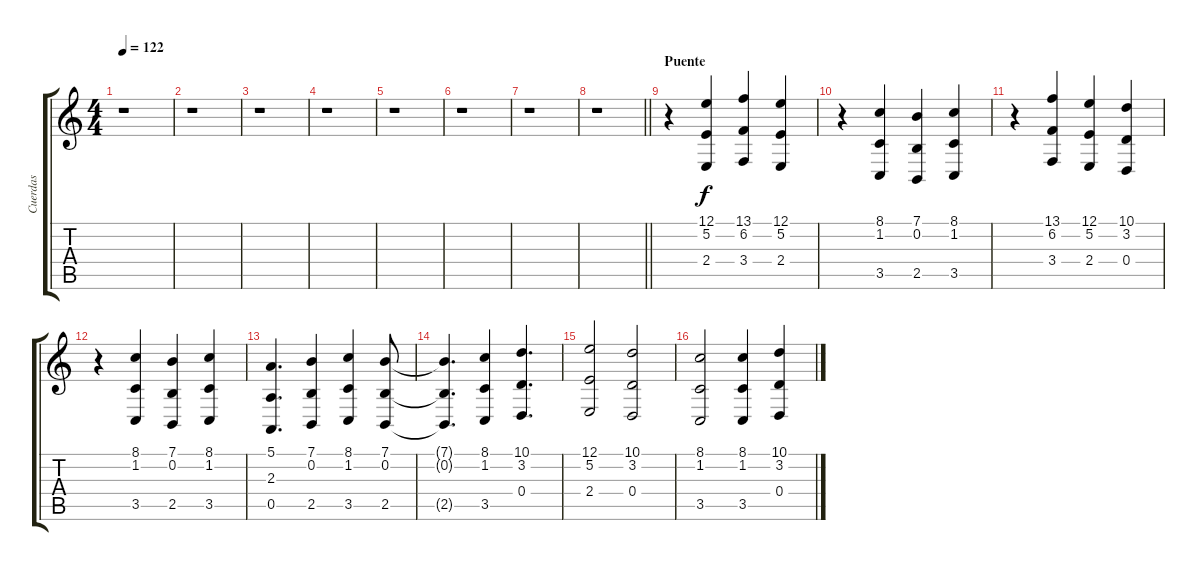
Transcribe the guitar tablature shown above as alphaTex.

\track ("Cuerdas" "Cuerdas") {instrument drawbarorgan}
\staff {score tabs}
\tuning (E4 B3 G3 D3 A2 E2) {hide}
\ts (4 4)
\tempo 122
\clef g2
\ks c
r.1{dy f} |
r.1 |
r.1 |
r.1 |
r.1 |
r.1 |
r.1 |
\barLineRight lightlight
r.1 |
\section ("" "Puente")
r.4{instrument stringensemble1} (12.1 5.2 2.4).4 (13.1 6.2 3.4).4 (12.1 5.2 2.4).4 |
r.4 (8.1 1.2 3.5).4 (7.1 0.2 2.5).4 (8.1 1.2 3.5).4 |
r.4 (13.1 6.2 3.4).4 (12.1 5.2 2.4).4 (10.1 3.2 0.4).4 |
r.4 (8.1 1.2 3.5).4 (7.1 0.2 2.5).4 (8.1 1.2 3.5).4 |
(5.1 2.3 0.5).4{d} (7.1 0.2 2.5).4 (8.1 1.2 3.5).4 (7.1 0.2 2.5).8 |
(7.1{t} 0.2{t} 2.5{t}).4{d} (8.1 1.2 3.5).4 (10.1 3.2 0.4).4{d} |
(12.1 5.2 2.4).2 (10.1 3.2 0.4).2 |
(8.1 1.2 3.5).2 (8.1 1.2 3.5).4 (10.1 3.2 0.4).4
